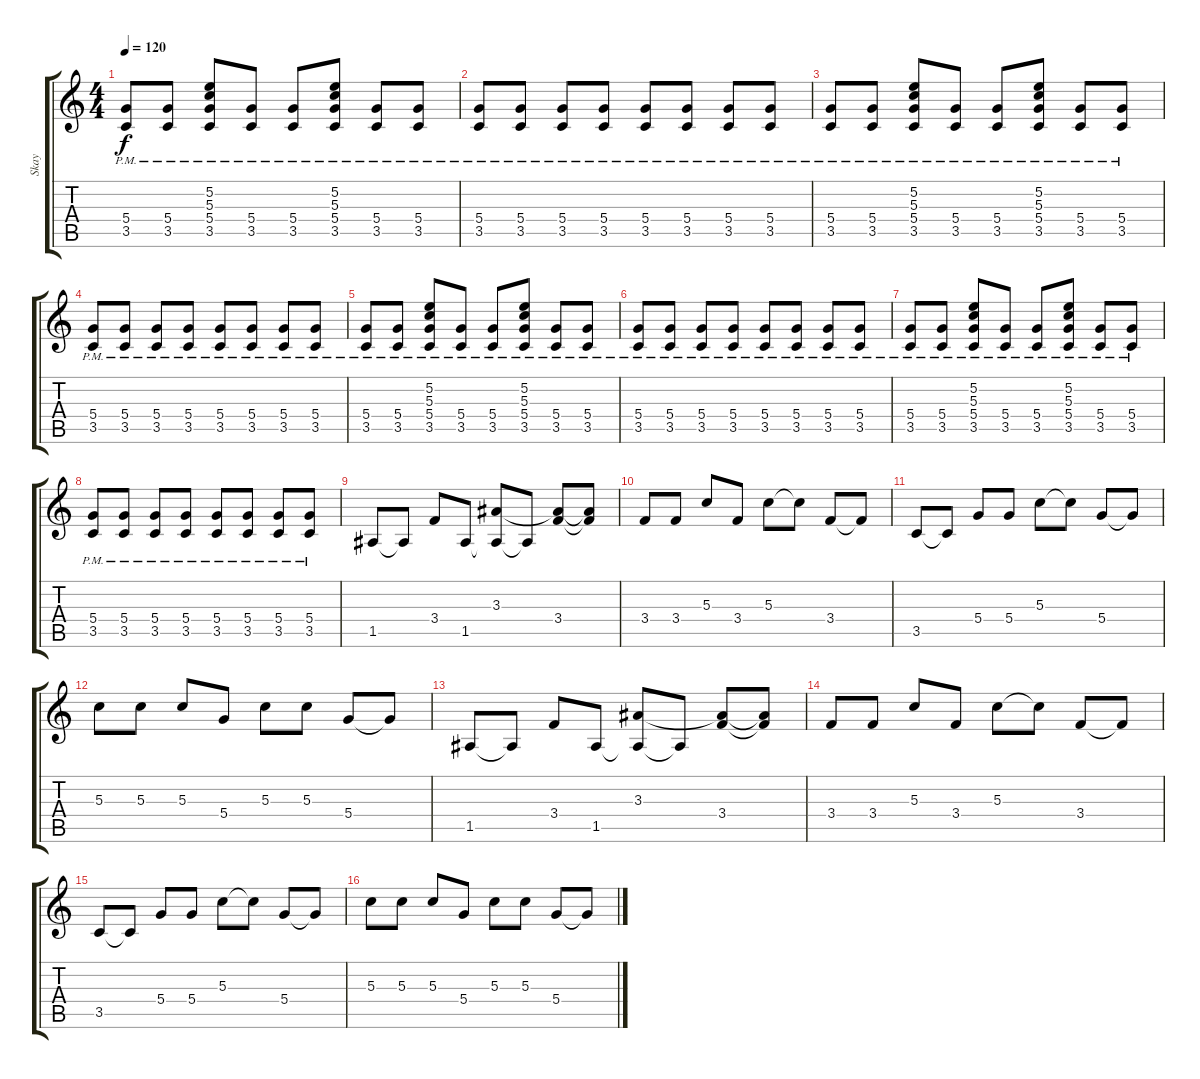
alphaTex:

\track ("Skay" "Skay") {instrument electricguitarclean}
\staff {score tabs}
\tuning (E4 B3 G3 D3 A2 E2) {hide}
\ts (4 4)
\tempo 120
\clef g2
\ks c
(5.4{pm} 3.5{pm}).8{dy f} (5.4{pm} 3.5{pm}).8 (5.2 5.3 5.4{pm} 3.5{pm}).8 (5.4{pm} 3.5{pm}).8 (5.4{pm} 3.5{pm}).8 (5.2 5.3 5.4{pm} 3.5{pm}).8 (5.4{pm} 3.5{pm}).8 (5.4{pm} 3.5{pm}).8 |
(5.4{pm} 3.5{pm}).8 (5.4{pm} 3.5{pm}).8 (5.4{pm} 3.5{pm}).8 (5.4{pm} 3.5{pm}).8 (5.4{pm} 3.5{pm}).8 (5.4{pm} 3.5{pm}).8 (5.4{pm} 3.5{pm}).8 (5.4{pm} 3.5{pm}).8 |
(5.4{pm} 3.5{pm}).8 (5.4{pm} 3.5{pm}).8 (5.2 5.3 5.4{pm} 3.5{pm}).8 (5.4{pm} 3.5{pm}).8 (5.4{pm} 3.5{pm}).8 (5.2 5.3 5.4{pm} 3.5{pm}).8 (5.4{pm} 3.5{pm}).8 (5.4{pm} 3.5{pm}).8 |
(5.4{pm} 3.5{pm}).8 (5.4{pm} 3.5{pm}).8 (5.4{pm} 3.5{pm}).8 (5.4{pm} 3.5{pm}).8 (5.4{pm} 3.5{pm}).8 (5.4{pm} 3.5{pm}).8 (5.4{pm} 3.5{pm}).8 (5.4{pm} 3.5{pm}).8 |
(5.4{pm} 3.5{pm}).8 (5.4{pm} 3.5{pm}).8 (5.2 5.3 5.4{pm} 3.5{pm}).8 (5.4{pm} 3.5{pm}).8 (5.4{pm} 3.5{pm}).8 (5.2 5.3 5.4{pm} 3.5{pm}).8 (5.4{pm} 3.5{pm}).8 (5.4{pm} 3.5{pm}).8 |
(5.4{pm} 3.5{pm}).8 (5.4{pm} 3.5{pm}).8 (5.4{pm} 3.5{pm}).8 (5.4{pm} 3.5{pm}).8 (5.4{pm} 3.5{pm}).8 (5.4{pm} 3.5{pm}).8 (5.4{pm} 3.5{pm}).8 (5.4{pm} 3.5{pm}).8 |
(5.4{pm} 3.5{pm}).8 (5.4{pm} 3.5{pm}).8 (5.2 5.3 5.4{pm} 3.5{pm}).8 (5.4{pm} 3.5{pm}).8 (5.4{pm} 3.5{pm}).8 (5.2 5.3 5.4{pm} 3.5{pm}).8 (5.4{pm} 3.5{pm}).8 (5.4{pm} 3.5{pm}).8 |
(5.4{pm} 3.5{pm}).8 (5.4{pm} 3.5{pm}).8 (5.4{pm} 3.5{pm}).8 (5.4{pm} 3.5{pm}).8 (5.4{pm} 3.5{pm}).8 (5.4{pm} 3.5{pm}).8 (5.4{pm} 3.5{pm}).8 (5.4{pm} 3.5{pm}).8 |
1.5.8{instrument overdrivenguitar} 1.5{t}.8 3.4.8 1.5.8 (3.3 1.5{t}).8 1.5{t}.8 (3.3{t} 3.4).8 (3.3{t} 3.4{t}).8 |
3.4.8 3.4.8 5.3.8 3.4.8 5.3.8 5.3{t}.8 3.4.8 3.4{t}.8 |
3.5.8 3.5{t}.8 5.4.8 5.4.8 5.3.8 5.3{t}.8 5.4.8 5.4{t}.8 |
5.3.8 5.3.8 5.3.8 5.4.8 5.3.8 5.3.8 5.4.8 5.4{t}.8 |
1.5.8 1.5{t}.8 3.4.8 1.5.8 (3.3 1.5{t}).8 1.5{t}.8 (3.3{t} 3.4).8 (3.3{t} 3.4{t}).8 |
3.4.8 3.4.8 5.3.8 3.4.8 5.3.8 5.3{t}.8 3.4.8 3.4{t}.8 |
3.5.8 3.5{t}.8 5.4.8 5.4.8 5.3.8 5.3{t}.8 5.4.8 5.4{t}.8 |
5.3.8 5.3.8 5.3.8 5.4.8 5.3.8 5.3.8 5.4.8 5.4{t}.8
